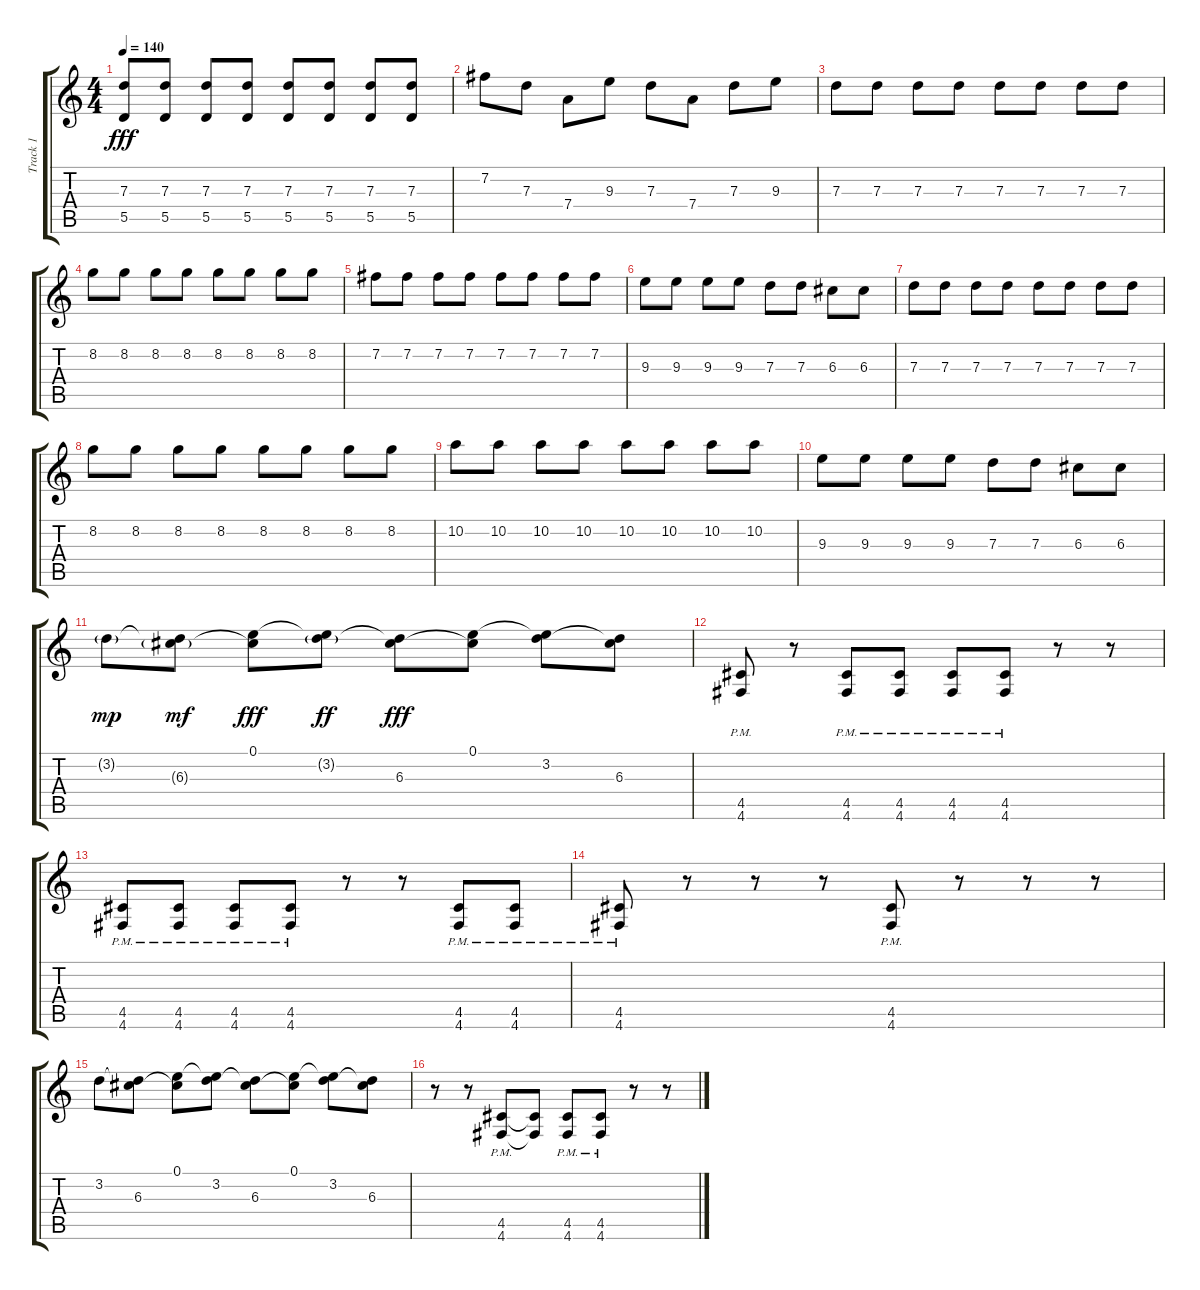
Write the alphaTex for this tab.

\track ("Track 1" "Track 1") {instrument overdrivenguitar}
\staff {score tabs}
\tuning (E4 B3 G3 D3 A2 D2) {hide}
\ts (4 4)
\tempo 140
\clef g2
\ks c
(7.3 5.5).8{dy fff} (7.3 5.5).8 (7.3 5.5).8 (7.3 5.5).8 (7.3 5.5).8 (7.3 5.5).8 (7.3 5.5).8 (7.3 5.5).8 |
7.2.8 7.3.8 7.4.8 9.3.8 7.3.8 7.4.8 7.3.8 9.3.8 |
7.3.8 7.3.8 7.3.8 7.3.8 7.3.8 7.3.8 7.3.8 7.3.8 |
8.2.8 8.2.8 8.2.8 8.2.8 8.2.8 8.2.8 8.2.8 8.2.8 |
7.2.8 7.2.8 7.2.8 7.2.8 7.2.8 7.2.8 7.2.8 7.2.8 |
9.3.8 9.3.8 9.3.8 9.3.8 7.3.8 7.3.8 6.3.8 6.3.8 |
7.3.8 7.3.8 7.3.8 7.3.8 7.3.8 7.3.8 7.3.8 7.3.8 |
8.2.8 8.2.8 8.2.8 8.2.8 8.2.8 8.2.8 8.2.8 8.2.8 |
10.2.8 10.2.8 10.2.8 10.2.8 10.2.8 10.2.8 10.2.8 10.2.8 |
9.3.8 9.3.8 9.3.8 9.3.8 7.3.8 7.3.8 6.3.8 6.3.8 |
3.2{g}.8{dy mp} (3.2{t} 6.3{g}).8{dy mf} (0.1 6.3{t}).8{dy fff} (0.1{t} 3.2{g}).8{dy ff} (3.2{t} 6.3).8{dy fff} (0.1 6.3{t}).8 (0.1{t} 3.2).8 (3.2{t} 6.3).8 |
(4.5{pm} 4.6{pm}).8 r.8 (4.5{pm} 4.6{pm}).8 (4.5{pm} 4.6{pm}).8 (4.5{pm} 4.6{pm}).8 (4.5{pm} 4.6{pm}).8 r.8 r.8 |
(4.5{pm} 4.6{pm}).8 (4.5{pm} 4.6{pm}).8 (4.5{pm} 4.6{pm}).8 (4.5{pm} 4.6{pm}).8 r.8 r.8 (4.5{pm} 4.6{pm}).8 (4.5{pm} 4.6{pm}).8 |
(4.5{pm} 4.6{pm}).8 r.8 r.8 r.8 (4.5{pm} 4.6{pm}).8 r.8 r.8 r.8 |
3.2.8 (3.2{t} 6.3).8 (0.1 6.3{t}).8 (0.1{t} 3.2).8 (3.2{t} 6.3).8 (0.1 6.3{t}).8 (0.1{t} 3.2).8 (3.2{t} 6.3).8 |
r.8 r.8 (4.5{pm} 4.6{pm}).8 (4.5{t} 4.6{t}).8 (4.5{pm} 4.6{pm}).8 (4.5{pm} 4.6{pm}).8 r.8 r.8
